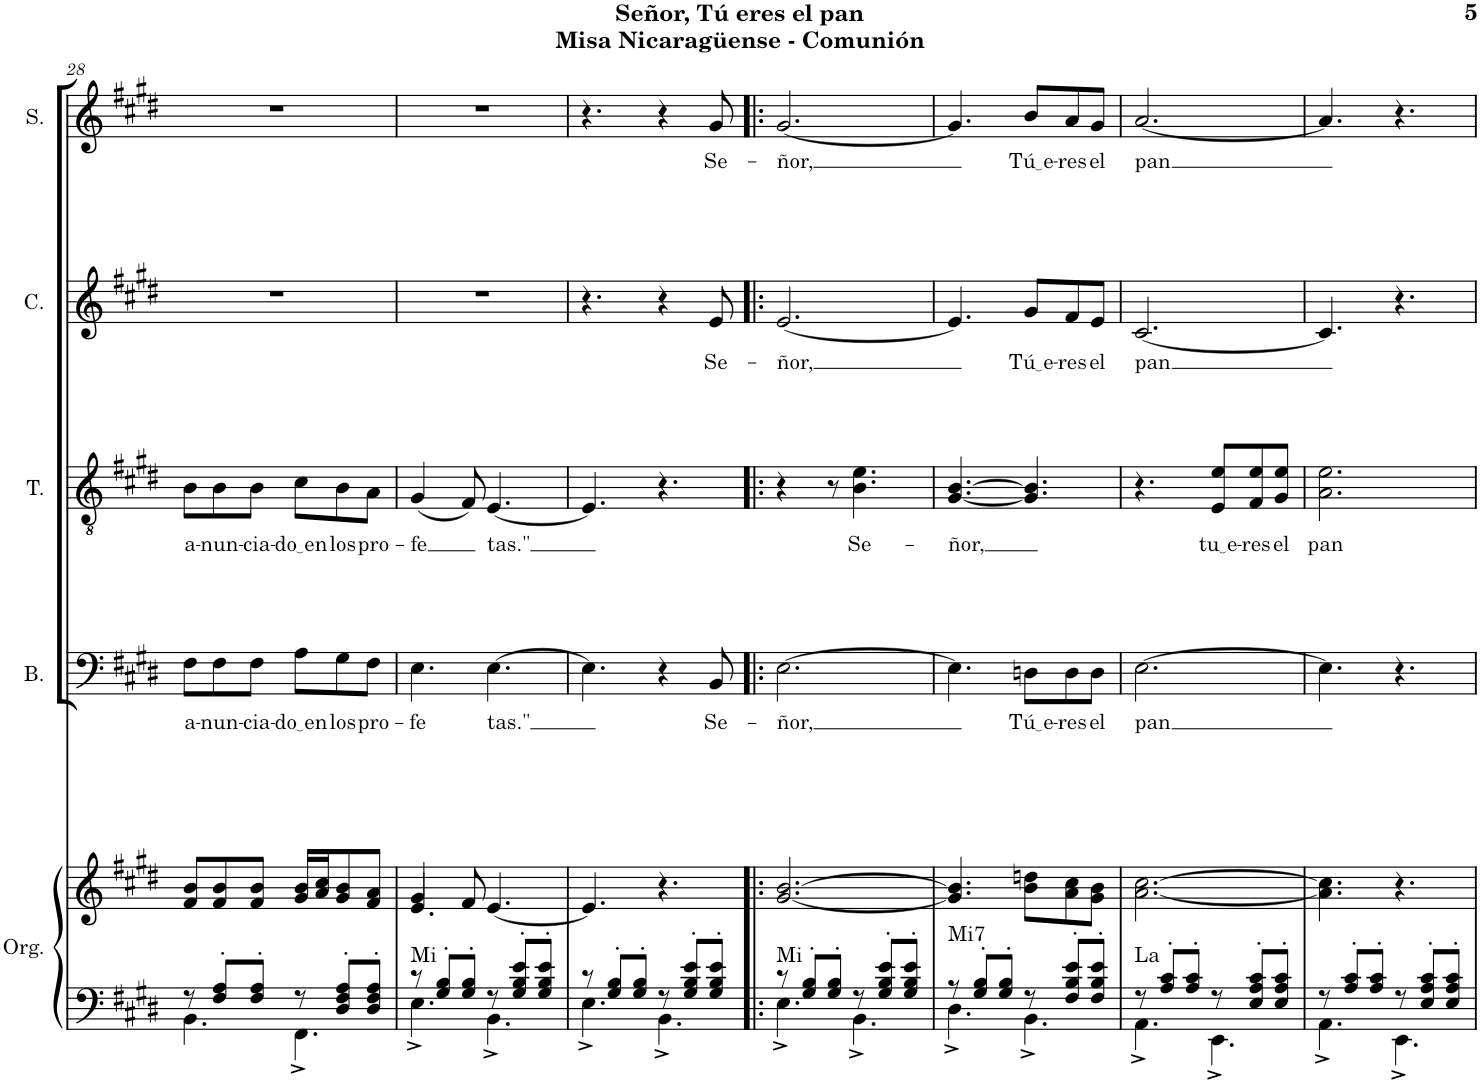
**kern	**kern	**harte	**kern	**text	**kern	**text	**kern	**text	**kern	**text
*part5	*part5	*part5	*part4	*part4	*part3	*part3	*part2	*part2	*part1	*part1
*staff6	*staff5	*	*staff4	*staff4	*staff3	*staff3	*staff2	*staff2	*staff1	*staff1
*I"Órgano	*	*	*I"Bajo	*	*I"Tenor	*	*I"Contralto	*	*I"Soprano	*
*	*	*	*I'B.	*	*I'T.	*	*I'C.	*	*I'S.	*
!!LO:PB:g=z
*clefF4	*clefG2	*	*clefF4	*	*clefGv2	*	*clefG2	*	*clefG2	*
*k[f#c#g#d#]	*k[f#c#g#d#]	*	*k[f#c#g#d#]	*	*k[f#c#g#d#]	*	*k[f#c#g#d#]	*	*k[f#c#g#d#]	*
*M6/8	*M6/8	*	*M6/8	*	*M6/8	*	*M6/8	*	*M6/8	*
=28	=28	=28	=28	=28	=28	=28	=28	=28	=28	=28
*^	*	*	*	*	*	*	*	*	*	*
!	!	!	!	!	!LO:LY:b	!	!LO:LY:b	!	!	!	!
8r	4.BB\	8f#/ 8b/L	.	8F#\L	a-	8B\L	a-	2.r	.	2.r	.
!	!	!	!	!	!LO:LY:b	!	!LO:LY:b	!	!	!	!
8F#/' 8A/'L	.	8f#/ 8b/	.	8F#\	-nun-	8B\	-nun-	.	.	.	.
!	!	!	!	!	!LO:LY:b	!	!LO:LY:b	!	!	!	!
8F#/' 8A/'J	.	8f#/ 8b/J	.	8F#\J	-cia-	8B\J	-cia-	.	.	.	.
!	!	!	!	!	!LO:LY:b	!	!LO:LY:b	!	!	!	!
8r	4.FF#^\	16g#/ 16b/LL	.	8A\L	do en	8c#\L	do en	.	.	.	.
.	.	16a/ 16cc#/J	.	.	.	.	.	.	.	.	.
!	!	!	!	!	!LO:LY:b	!	!LO:LY:b	!	!	!	!
8D#/' 8F#/' 8A/'L	.	8g#/ 8b/	.	8G#\	los	8B\	los	.	.	.	.
!	!	!	!	!	!LO:LY:b	!	!LO:LY:b	!	!	!	!
8D#/' 8F#/' 8A/'J	.	8f#/ 8a/J	.	8F#\J	pro-	8A\J	pro-	.	.	.	.
=29	=29	=29	=29	=29	=29	=29	=29	=29	=29	=29	=29
*	*	*^	*	*	*	*	*	*	*	*	*
!	!	!	!	!LO:H:kt=Mi	!	!LO:LY:b	!	!LO:LY:b	!	!	!	!
8r	4.E^\	4g#/	4.e/	N	4.E\	-fe	(4G#/	-fe	2.r	.	2.r	.
8G#/' 8B/'L	.	.	.	.	.	.	.	.	.	.	.	.
8G#/' 8B/'J	.	8f#/	.	.	.	.	8F#/)	.	.	.	.	.
!	!	!	!	!	!	!LO:LY:b	!	!LO:LY:b	!	!	!	!
8r	4.BB^\	[4.e/	4.ryy	.	[4.E\	tas."	[4.E/	tas."	.	.	.	.
8G#/' 8B/' 8e/'L	.	.	.	.	.	.	.	.	.	.	.	.
8G#/' 8B/' 8e/'J	.	.	.	.	.	.	.	.	.	.	.	.
*	*	*v	*v	*	*	*	*	*	*	*	*	*
=30	=30	=30	=30	=30	=30	=30	=30	=30	=30	=30	=30
8r	4.E^\	4.e/]	.	4.E\]	.	4.E/]	.	4.r	.	4.r	.
8G#/' 8B/'L	.	.	.	.	.	.	.	.	.	.	.
8G#/' 8B/'J	.	.	.	.	.	.	.	.	.	.	.
8r	4.BB^\	4.r	.	4r	.	4.r	.	4r	.	4r	.
8G#/' 8B/' 8e/'L	.	.	.	.	.	.	.	.	.	.	.
!	!	!	!	!	!LO:LY:b	!	!	!	!LO:LY:b	!	!LO:LY:b
8G#/' 8B/' 8e/'J	.	.	.	8BB/	Se-	.	.	8e/	Se-	8g#/	Se-
=31!|:	=31!|:	=31!|:	=31!|:	=31!|:	=31!|:	=31!|:	=31!|:	=31!|:	=31!|:	=31!|:	=31!|:
!	!	!	!LO:H:kt=Mi	!	!LO:LY:b	!	!	!	!LO:LY:b	!	!LO:LY:b
8r	4.E^\	[2.g#/ [2.b/	N	[2.E\	-ñor,	4r	.	[2.e/	-ñor,	[2.g#/	-ñor,
8G#/' 8B/'L	.	.	.	.	.	.	.	.	.	.	.
8G#/' 8B/'J	.	.	.	.	.	8r	.	.	.	.	.
!	!	!	!	!	!	!	!LO:LY:b	!	!	!	!
8r	4.BB^\	.	.	.	.	4.B\ 4.e\	Se-	.	.	.	.
8G#/' 8B/' 8e/'L	.	.	.	.	.	.	.	.	.	.	.
8G#/' 8B/' 8e/'J	.	.	.	.	.	.	.	.	.	.	.
=32	=32	=32	=32	=32	=32	=32	=32	=32	=32	=32	=32
!	!	!	!LO:H:kt=Mi7	!	!	!	!LO:LY:b	!	!	!	!
8r	4.D#^\	4.g#/] 4.b/]	N	4.E\]	.	[4.G#/ [4.B/	-ñor,	4.e/]	.	4.g#/]	.
8G#/' 8B/'L	.	.	.	.	.	.	.	.	.	.	.
8G#/' 8B/'J	.	.	.	.	.	.	.	.	.	.	.
!	!	!	!	!	!LO:LY:b	!	!	!	!LO:LY:b	!	!LO:LY:b
8r	4.BB^\	8b\ 8ddn\L	.	8Dn\L	Tú e	4.G#/] 4.B/]	.	8g#/L	Tú e	8b/L	Tú e
!	!	!	!	!	!LO:LY:b	!	!	!	!LO:LY:b	!	!LO:LY:b
8F#/' 8B/' 8e/'L	.	8a\ 8cc#\	.	8D\	-res	.	.	8f#/	-res	8a/	-res
!	!	!	!	!	!LO:LY:b	!	!	!	!LO:LY:b	!	!LO:LY:b
8F#/' 8B/' 8e/'J	.	8g#\ 8b\J	.	8D\J	el	.	.	8e/J	el	8g#/J	el
=33	=33	=33	=33	=33	=33	=33	=33	=33	=33	=33	=33
!	!	!	!LO:H:kt=La	!	!LO:LY:b	!	!	!	!LO:LY:b	!	!LO:LY:b
8r	4.AA^\	[2.a\ [2.cc#\	N	[2.E\	pan	4.r	.	[2.c#/	pan	[2.a/	pan
8A/' 8c#/'L	.	.	.	.	.	.	.	.	.	.	.
8A/' 8c#/'J	.	.	.	.	.	.	.	.	.	.	.
!	!	!	!	!	!	!	!LO:LY:b	!	!	!	!
8r	4.EE^\	.	.	.	.	8E/ 8e/L	tu e	.	.	.	.
!	!	!	!	!	!	!	!LO:LY:b	!	!	!	!
8E/' 8A/' 8c#/'L	.	.	.	.	.	8F#/ 8e/	-res	.	.	.	.
!	!	!	!	!	!	!	!LO:LY:b	!	!	!	!
8E/' 8A/' 8c#/'J	.	.	.	.	.	8G#/ 8e/J	el	.	.	.	.
=34	=34	=34	=34	=34	=34	=34	=34	=34	=34	=34	=34
!	!	!	!	!	!	!	!LO:LY:b	!	!	!	!
8r	4.AA^\	4.a\] 4.cc#\]	.	4.E\]	.	2.A\ 2.e\	pan	4.c#/]	.	4.a/]	.
8A/' 8c#/'L	.	.	.	.	.	.	.	.	.	.	.
8A/' 8c#/'J	.	.	.	.	.	.	.	.	.	.	.
8r	4.EE^\	4.r	.	4.r	.	.	.	4.r	.	4.r	.
8E/' 8A/' 8c#/'L	.	.	.	.	.	.	.	.	.	.	.
8E/' 8A/' 8c#/'J	.	.	.	.	.	.	.	.	.	.	.
*v	*v	*	*	*	*	*	*	*	*	*	*
=	=	=	=	=	=	=	=	=	=	=
*-	*-	*-	*-	*-	*-	*-	*-	*-	*-	*-
